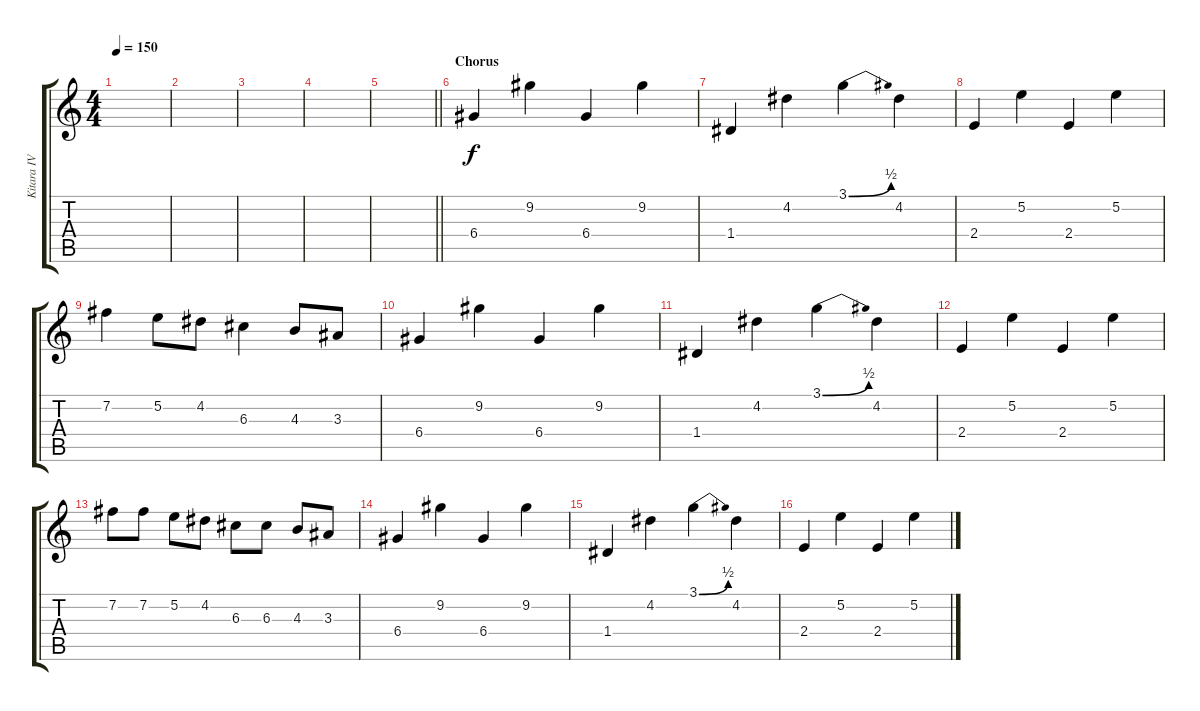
\track ("Kitara IV" "Kitara IV") {instrument overdrivenguitar}
\staff {score tabs}
\tuning (E4 B3 G3 D3 A2 D2) {hide}
\ts (4 4)
\tempo 150
\clef g2
\ks c
|
|
|
|
\barLineRight lightlight
|
\section ("" "Chorus")
6.4.4{volume 6 balance 14} 9.2.4 6.4.4 9.2.4 |
1.4.4 4.2.4 3.1{be (bend 0 0 60 2)}.4 4.2.4 |
2.4.4 5.2.4 2.4.4 5.2.4 |
7.2.4 5.2.8 4.2.8 6.3.4 4.3.8 3.3.8 |
6.4.4 9.2.4 6.4.4 9.2.4 |
1.4.4 4.2.4 3.1{be (bend 0 0 60 2)}.4 4.2.4 |
2.4.4 5.2.4 2.4.4 5.2.4 |
7.2.8 7.2.8 5.2.8 4.2.8 6.3.8 6.3.8 4.3.8 3.3.8 |
6.4.4 9.2.4 6.4.4 9.2.4 |
1.4.4 4.2.4 3.1{be (bend 0 0 60 2)}.4 4.2.4 |
2.4.4 5.2.4 2.4.4 5.2.4
